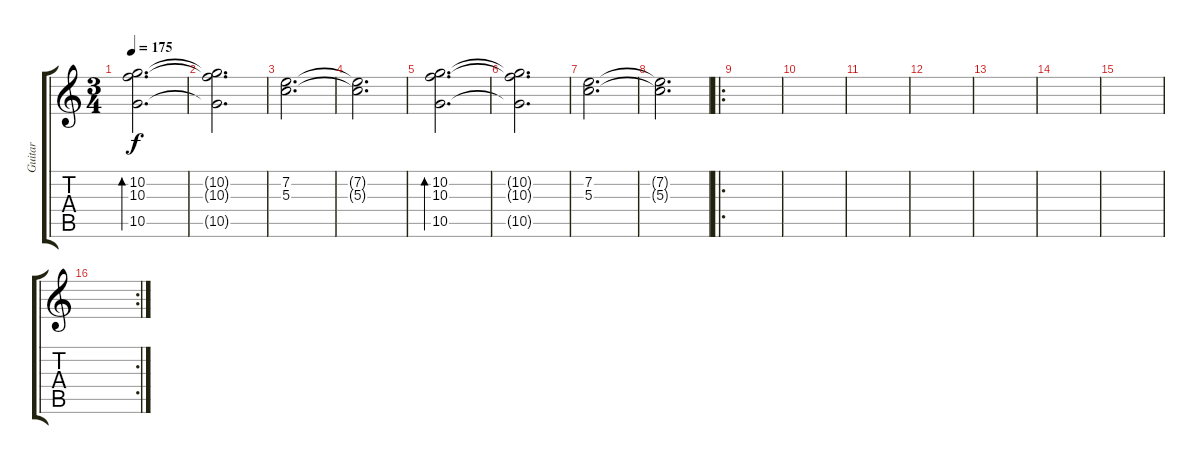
\track ("Guitar" "Guitar") {instrument electricguitarclean}
\staff {score tabs}
\tuning (D4 A3 G3 D3 A2 D2) {hide}
\ts (3 4)
\tempo 175
\clef g2
\ks c
(10.2 10.3 10.5).2{d bd 480 dy f} |
(10.2{t} 10.3{t} 10.5{t}).2{d} |
(7.2 5.3).2{d} |
(7.2{t} 5.3{t}).2{d} |
(10.2 10.3 10.5).2{d bd 480} |
(10.2{t} 10.3{t} 10.5{t}).2{d} |
(7.2 5.3).2{d} |
(7.2{t} 5.3{t}).2{d} |
\ro
|
|
|
|
|
|
|
\rc 2
